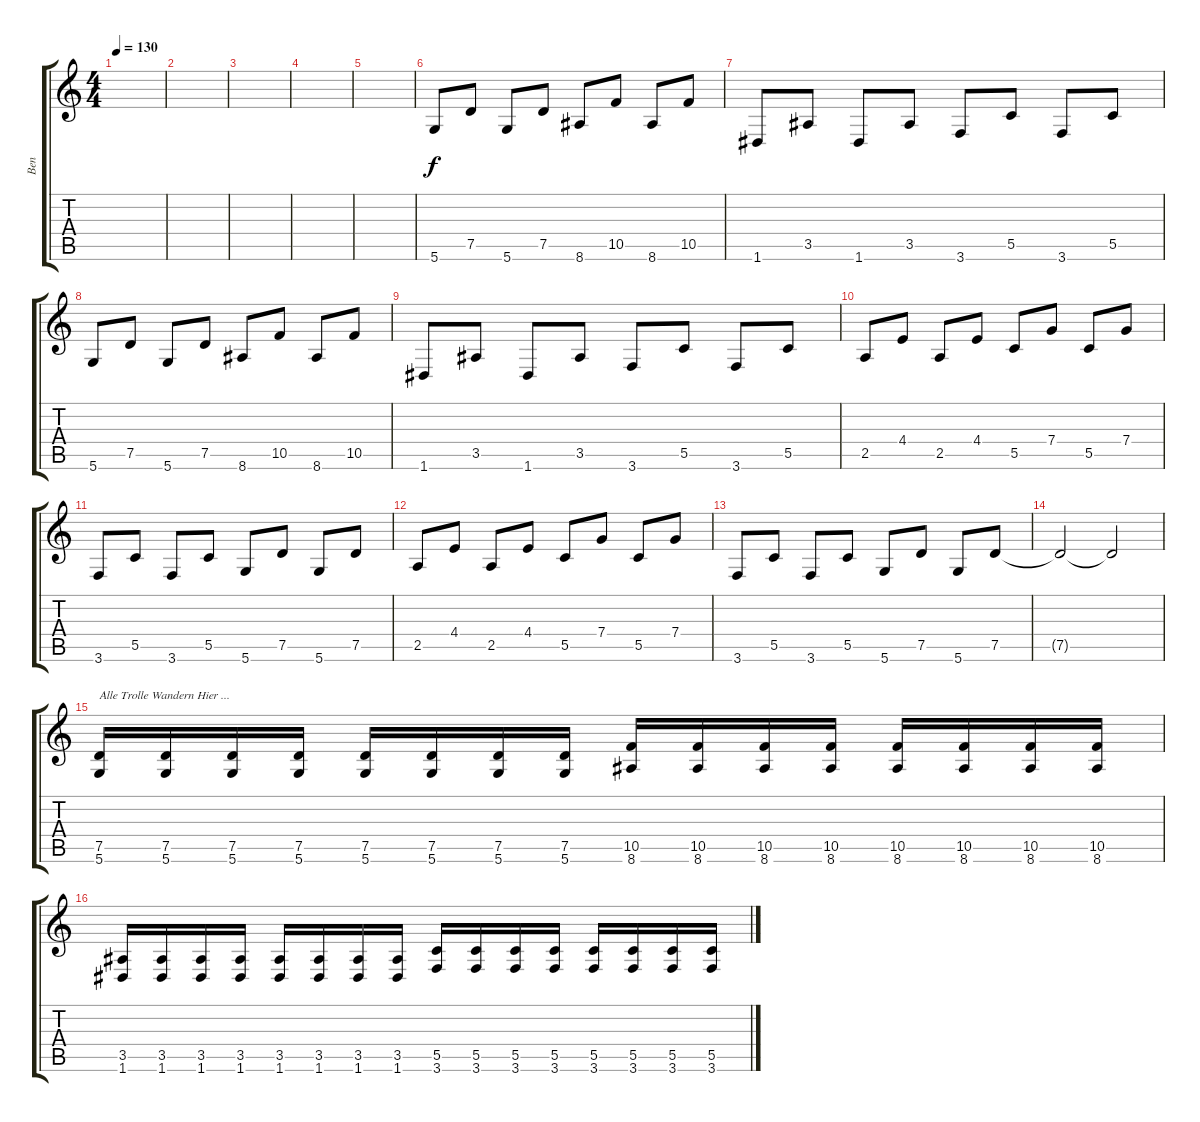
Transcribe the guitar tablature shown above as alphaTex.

\track ("Ben" "Ben") {instrument distortionguitar}
\staff {score tabs}
\tuning (D4 A3 F3 C3 G2 D2) {hide}
\ts (4 4)
\tempo 130
\clef g2
\ks c
|
|
|
|
|
5.6.8 7.5.8 5.6.8 7.5.8 8.6.8 10.5.8 8.6.8 10.5.8 |
1.6.8 3.5.8 1.6.8 3.5.8 3.6.8 5.5.8 3.6.8 5.5.8 |
5.6.8 7.5.8 5.6.8 7.5.8 8.6.8 10.5.8 8.6.8 10.5.8 |
1.6.8 3.5.8 1.6.8 3.5.8 3.6.8 5.5.8 3.6.8 5.5.8 |
2.5.8 4.4.8 2.5.8 4.4.8 5.5.8 7.4.8 5.5.8 7.4.8 |
3.6.8 5.5.8 3.6.8 5.5.8 5.6.8 7.5.8 5.6.8 7.5.8 |
2.5.8 4.4.8 2.5.8 4.4.8 5.5.8 7.4.8 5.5.8 7.4.8 |
3.6.8 5.5.8 3.6.8 5.5.8 5.6.8 7.5.8 5.6.8 7.5.8 |
7.5{t}.2 7.5{t}.2 |
(7.5 5.6).16{txt "Alle Trolle Wandern Hier ..."} (7.5 5.6).16 (7.5 5.6).16 (7.5 5.6).16 (7.5 5.6).16 (7.5 5.6).16 (7.5 5.6).16 (7.5 5.6).16 (10.5 8.6).16 (10.5 8.6).16 (10.5 8.6).16 (10.5 8.6).16 (10.5 8.6).16 (10.5 8.6).16 (10.5 8.6).16 (10.5 8.6).16 |
(3.5 1.6).16 (3.5 1.6).16 (3.5 1.6).16 (3.5 1.6).16 (3.5 1.6).16 (3.5 1.6).16 (3.5 1.6).16 (3.5 1.6).16 (5.5 3.6).16 (5.5 3.6).16 (5.5 3.6).16 (5.5 3.6).16 (5.5 3.6).16 (5.5 3.6).16 (5.5 3.6).16 (5.5 3.6).16
